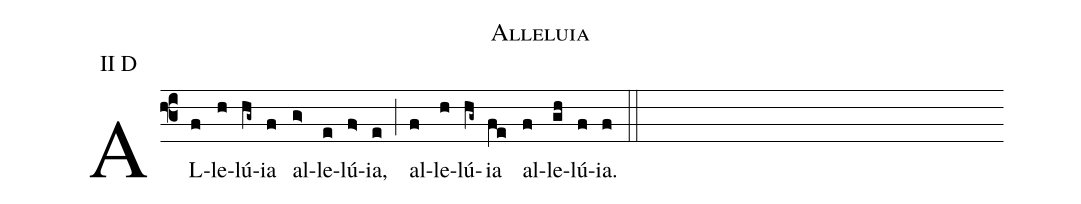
name: Alleluia;
annotation: II D;
mode: 2;
%%
(f3)
AL(f)le(h)lú(hg~)ia(f) al(g>)le(e)lú(f>)ia,(e) (;)
al(f)le(h)lú(hg~)ia(fe) al(f)le(gh)lú(f)ia.(f) (::)
